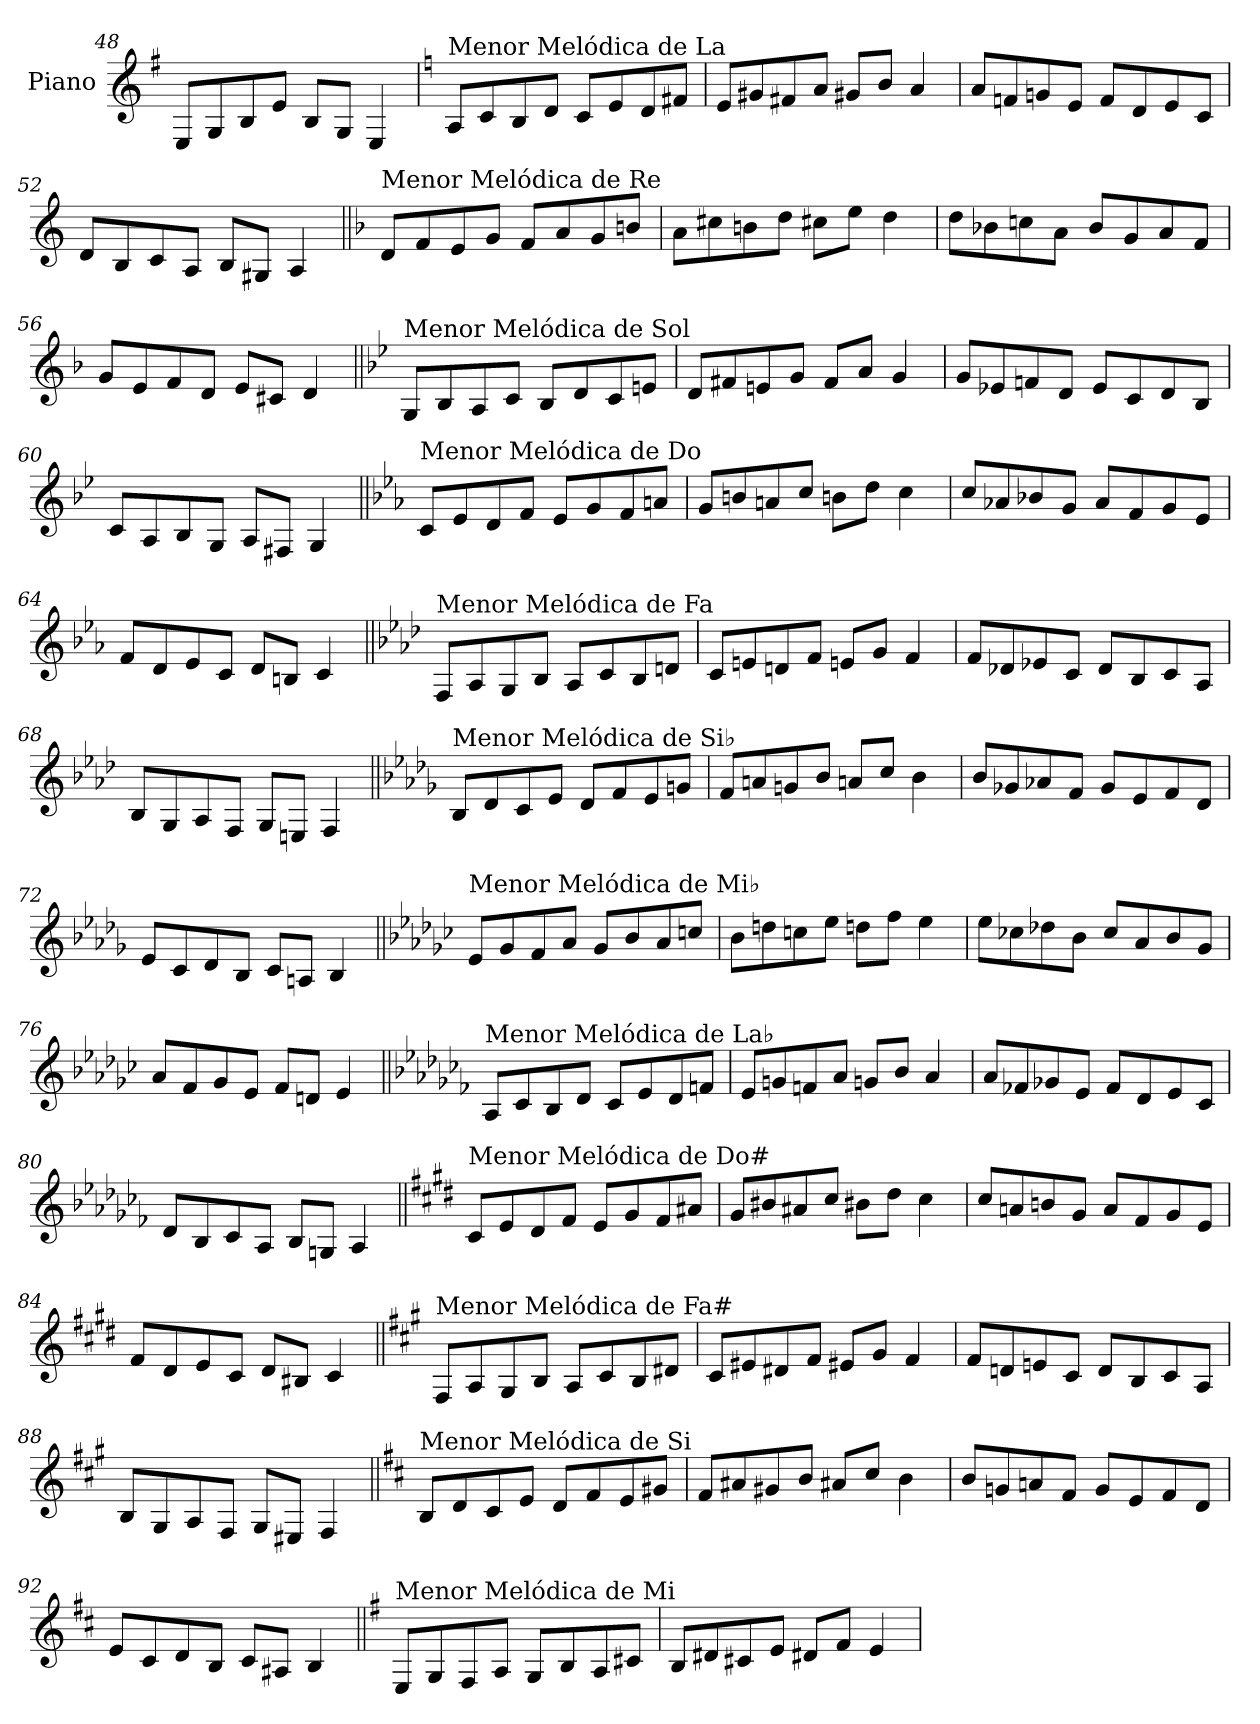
**kern
*part1
*staff1
*I"Piano
*I'Pno.
*clefG2
*k[f#]
=48
8E/L
8G/
8B/
8e/J
8B/L
8G/J
4E/
!!LO:PB:g=z
=49
*k[]
!LO:TX:a:t=Menor Melódica de La
8A/L
8c/
8B/
8d/J
8c/L
8e/
8d/
8f#X/J
=50
8e/L
8g#X/
8f#X/
8a/J
8g#X/L
8b/J
4a/
=51
8a/L
8fn/
8gn/
8e/J
8f/L
8d/
8e/
8c/J
=52
8d/L
8B/
8c/
8A/J
8B/L
8G#X/J
4A/
!!LO:LB:g=z
=53||
*k[b-]
!LO:TX:a:t=Menor Melódica de Re
8d/L
8f/
8e/
8g/J
8f/L
8a/
8g/
8bn/J
=54
8a\L
8cc#X\
8bn\
8dd\J
8cc#X\L
8ee\J
4dd\
=55
8dd\L
8b-X\
8ccn\
8a\J
8b-/L
8g/
8a/
8f/J
=56
8g/L
8e/
8f/
8d/J
8e/L
8c#X/J
4d/
!!LO:LB:g=z
=57||
*k[b-e-]
!LO:TX:a:t=Menor Melódica de Sol
8G/L
8B-/
8A/
8c/J
8B-/L
8d/
8c/
8en/J
=58
8d/L
8f#X/
8en/
8g/J
8f#/L
8a/J
4g/
=59
8g/L
8e-X/
8fn/
8d/J
8e-/L
8c/
8d/
8B-/J
=60
8c/L
8A/
8B-/
8G/J
8A/L
8F#X/J
4G/
!!LO:LB:g=z
=61||
*k[b-e-a-]
!LO:TX:a:t=Menor Melódica de Do
8c/L
8e-/
8d/
8f/J
8e-/L
8g/
8f/
8an/J
=62
8g/L
8bn/
8an/
8cc/J
8bn\L
8dd\J
4cc\
=63
8cc/L
8a-X/
8b-X/
8g/J
8a-/L
8f/
8g/
8e-/J
=64
8f/L
8d/
8e-/
8c/J
8d/L
8Bn/J
4c/
!!LO:LB:g=z
=65||
*k[b-e-a-d-]
!LO:TX:a:t=Menor Melódica de Fa
8F/L
8A-/
8G/
8B-/J
8A-/L
8c/
8B-/
8dn/J
=66
8c/L
8en/
8dn/
8f/J
8en/L
8g/J
4f/
=67
8f/L
8d-X/
8e-X/
8c/J
8d-/L
8B-/
8c/
8A-/J
=68
8B-/L
8G/
8A-/
8F/J
8G/L
8En/J
4F/
!!LO:LB:g=z
=69||
*k[b-e-a-d-g-]
!LO:TX:a:t=Menor Melódica de Si♭
8B-/L
8d-/
8c/
8e-/J
8d-/L
8f/
8e-/
8gn/J
=70
8f/L
8an/
8gn/
8b-/J
8an/L
8cc/J
4b-\
=71
8b-/L
8g-X/
8a-X/
8f/J
8g-/L
8e-/
8f/
8d-/J
=72
8e-/L
8c/
8d-/
8B-/J
8c/L
8An/J
4B-/
!!LO:LB:g=z
=73||
*k[b-e-a-d-g-c-]
!LO:TX:a:t=Menor Melódica de Mi♭
8e-/L
8g-/
8f/
8a-/J
8g-/L
8b-/
8a-/
8ccn/J
=74
8b-\L
8ddn\
8ccn\
8ee-\J
8ddn\L
8ff\J
4ee-\
=75
8ee-\L
8cc-X\
8dd-X\
8b-\J
8cc-/L
8a-/
8b-/
8g-/J
=76
8a-/L
8f/
8g-/
8e-/J
8f/L
8dn/J
4e-/
!!LO:LB:g=z
=77||
*k[b-e-a-d-g-c-f-]
!LO:TX:a:t=Menor Melódica de La♭
8A-/L
8c-/
8B-/
8d-/J
8c-/L
8e-/
8d-/
8fn/J
=78
8e-/L
8gn/
8fn/
8a-/J
8gn/L
8b-/J
4a-/
=79
8a-/L
8f-X/
8g-X/
8e-/J
8f-/L
8d-/
8e-/
8c-/J
=80
8d-/L
8B-/
8c-/
8A-/J
8B-/L
8Gn/J
4A-/
!!LO:LB:g=z
=81||
*k[f#c#g#d#]
!LO:TX:a:t=Menor Melódica de Do#
8c#/L
8e/
8d#/
8f#/J
8e/L
8g#/
8f#/
8a#X/J
=82
8g#/L
8b#X/
8a#X/
8cc#/J
8b#X\L
8dd#\J
4cc#\
=83
8cc#/L
8an/
8bn/
8g#/J
8a/L
8f#/
8g#/
8e/J
=84
8f#/L
8d#/
8e/
8c#/J
8d#/L
8B#X/J
4c#/
!!LO:LB:g=z
=85||
*k[f#c#g#]
!LO:TX:a:t=Menor Melódica de Fa#
8F#/L
8A/
8G#/
8B/J
8A/L
8c#/
8B/
8d#X/J
=86
8c#/L
8e#X/
8d#X/
8f#/J
8e#X/L
8g#/J
4f#/
=87
8f#/L
8dn/
8en/
8c#/J
8d/L
8B/
8c#/
8A/J
=88
8B/L
8G#/
8A/
8F#/J
8G#/L
8E#X/J
4F#/
!!LO:LB:g=z
=89||
*k[f#c#]
!LO:TX:a:t=Menor Melódica de Si
8B/L
8d/
8c#/
8e/J
8d/L
8f#/
8e/
8g#X/J
=90
8f#/L
8a#X/
8g#X/
8b/J
8a#X/L
8cc#/J
4b\
=91
8b/L
8gn/
8an/
8f#/J
8g/L
8e/
8f#/
8d/J
=92
8e/L
8c#/
8d/
8B/J
8c#/L
8A#X/J
4B/
!!LO:LB:g=z
=93||
*k[f#]
!LO:TX:a:t=Menor Melódica de Mi
8E/L
8G/
8F#/
8A/J
8G/L
8B/
8A/
8c#X/J
=94
8B/L
8d#X/
8c#X/
8e/J
8d#X/L
8f#/J
4e/
=
*-
